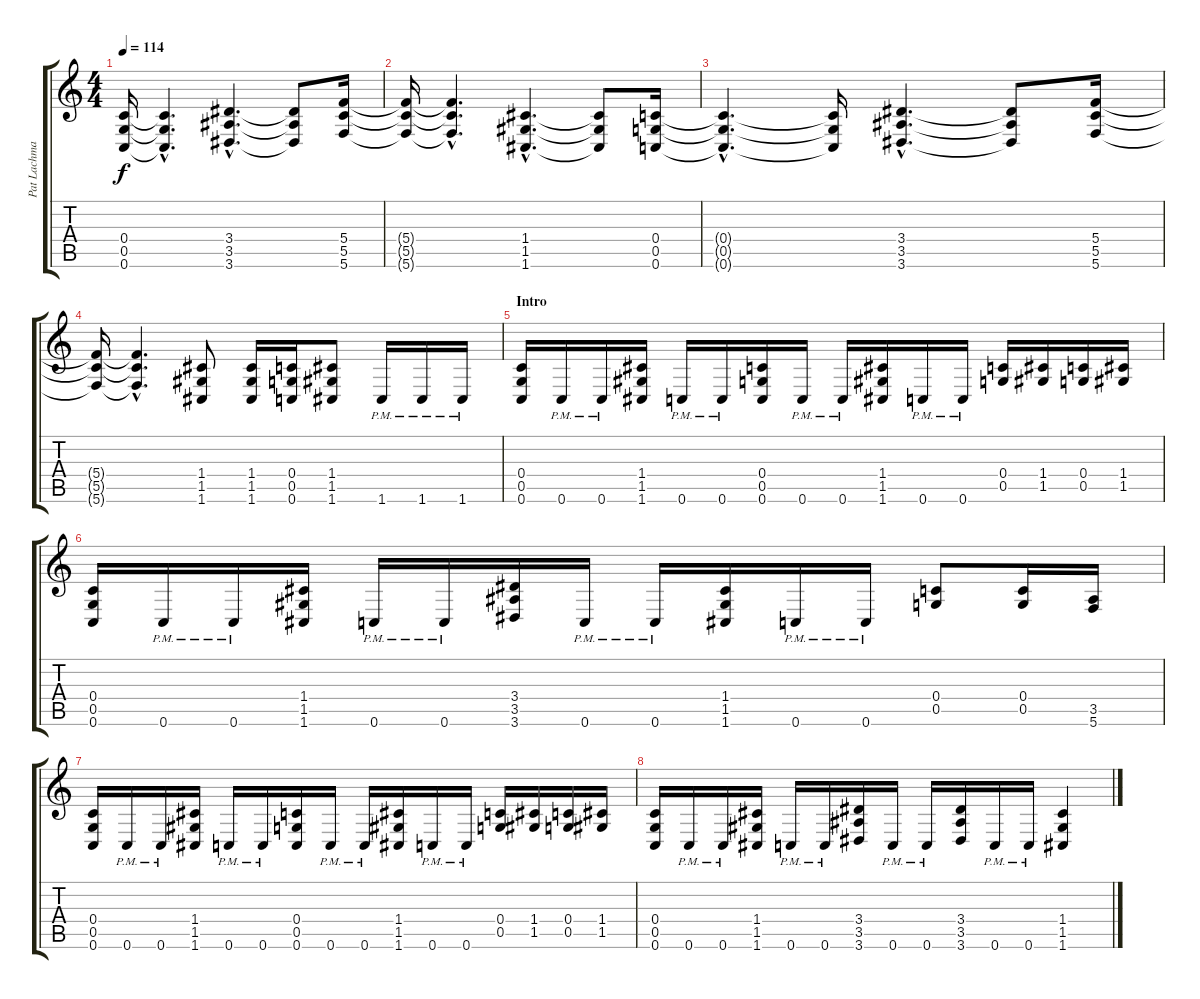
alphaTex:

\track ("Pat Lachman" "Pat Lachma") {instrument distortionguitar}
\staff {score tabs}
\tuning (D4 A3 F3 C3 G2 C2) {hide}
\ts (4 4)
\tempo 114
\clef g2
\ks c
(0.4{t} 0.5{t} 0.6{t}).16{dy f} (0.4{hac t} 0.5{hac t} 0.6{hac t}).4{d} (3.4{hac} 3.5{hac} 3.6{hac}).4{d} (3.4{t} 3.5{t} 3.6{t}).8 (5.4 5.5 5.6).16 |
(5.4{t} 5.5{t} 5.6{t}).16 (5.4{hac t} 5.5{hac t} 5.6{hac t}).4{d} (1.4{hac} 1.5{hac} 1.6{hac}).4{d} (1.4{t} 1.5{t} 1.6{t}).8 (0.4 0.5 0.6).16 |
(0.4{hac t} 0.5{hac t} 0.6{hac t}).4{d} (0.4{t} 0.5{t} 0.6{t}).16 (3.4{hac} 3.5{hac} 3.6{hac}).4{d} (3.4{t} 3.5{t} 3.6{t}).8 (5.4 5.5 5.6).16 |
(5.4{t} 5.5{t} 5.6{t}).16 (5.4{hac t} 5.5{hac t} 5.6{hac t}).4{d} (1.4 1.5 1.6).8 (1.4 1.5 1.6).16 (0.4 0.5 0.6).16 (1.4 1.5 1.6).8 1.6{pm}.16 1.6{pm}.16 1.6{pm}.16 |
\section ("" "Intro")
(0.4 0.5 0.6).16 0.6{pm}.16 0.6{pm}.16 (1.4 1.5 1.6).16 0.6{pm}.16 0.6{pm}.16 (0.4 0.5 0.6).16 0.6{pm}.16 0.6{pm}.16 (1.4 1.5 1.6).16 0.6{pm}.16 0.6{pm}.16 (0.4 0.5).16 (1.4 1.5).16 (0.4 0.5).16 (1.4 1.5).16 |
(0.4 0.5 0.6).16 0.6{pm}.16 0.6{pm}.16 (1.4 1.5 1.6).16 0.6{pm}.16 0.6{pm}.16 (3.4 3.5 3.6).16 0.6{pm}.16 0.6{pm}.16 (1.4 1.5 1.6).16 0.6{pm}.16 0.6{pm}.16 (0.4 0.5).8 (0.4 0.5).16 (3.5 5.6).16 |
(0.4 0.5 0.6).16 0.6{pm}.16 0.6{pm}.16 (1.4 1.5 1.6).16 0.6{pm}.16 0.6{pm}.16 (0.4 0.5 0.6).16 0.6{pm}.16 0.6{pm}.16 (1.4 1.5 1.6).16 0.6{pm}.16 0.6{pm}.16 (0.4 0.5).16 (1.4 1.5).16 (0.4 0.5).16 (1.4 1.5).16 |
(0.4 0.5 0.6).16 0.6{pm}.16 0.6{pm}.16 (1.4 1.5 1.6).16 0.6{pm}.16 0.6{pm}.16 (3.4 3.5 3.6).16 0.6{pm}.16 0.6{pm}.16 (3.4 3.5 3.6).16 0.6{pm}.16 0.6{pm}.16 (1.4 1.5 1.6).4
